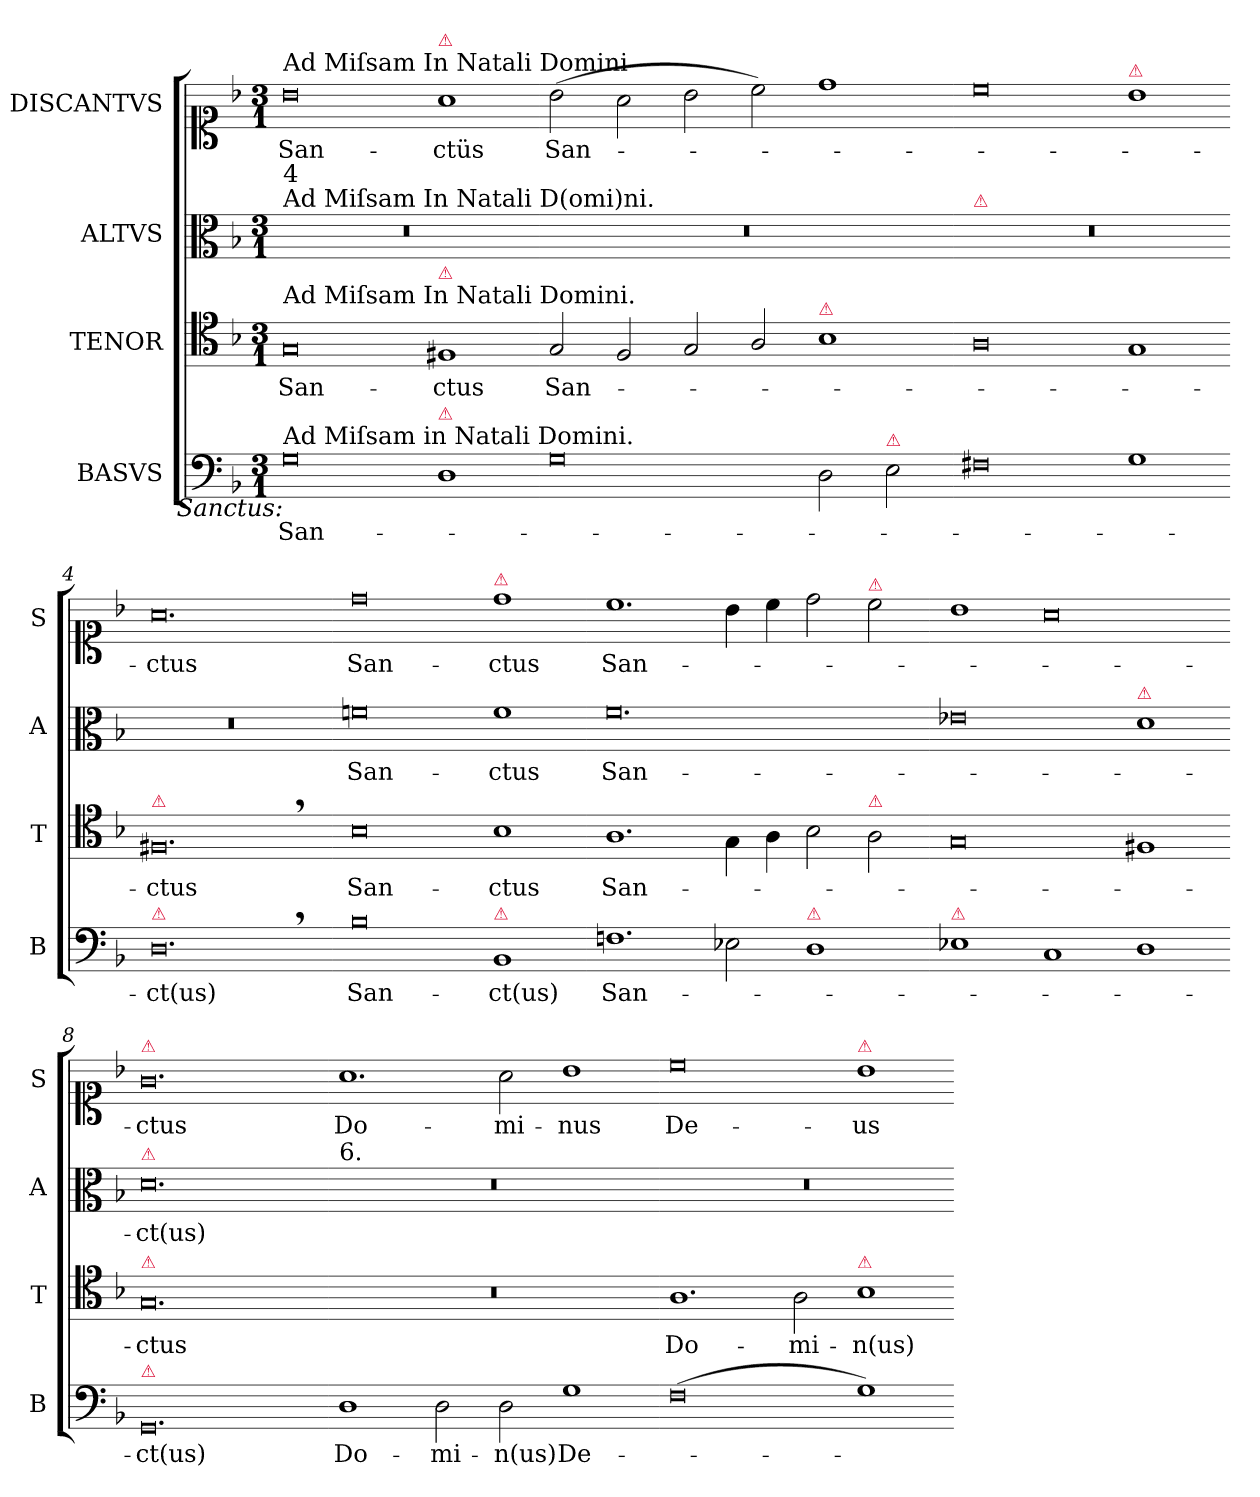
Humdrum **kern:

**kern	**text	**kern	**text	**kern	**text	**kern	**text
*part4	*part4	*part3	*part3	*part2	*part2	*part1	*part1
*staff4	*staff4	*staff3	*staff3	*staff2	*staff2	*staff1	*staff1
*I"BASVS	*	*I"TENOR	*	*I"ALTVS	*	*I"DISCANTVS	*
*I'B	*	*I'T	*	*I'A	*	*I'S	*
*clefF4	*	*clefC4	*	*clefC3	*	*clefC1	*
*k[b-]	*	*k[b-]	*	*k[b-]	*	*k[b-]	*
*G:dor	*	*G:dor	*	*G:dor	*	*G:dor	*
*M3/1	*	*M3/1	*	*M3/1	*	*M3/1	*
=1	=1	=1	=1	=1	=1	=1	=1
!	!	!	!	!	!	!LO:TX:a:t=Ad Miſsam In Natali Domini	!
!	!	!	!	!LO:TX:a:t=Ad Miſsam In Natali D(omi)ni.	!	!	!
!	!	!	!	!LO:TX:a:t=4	!	!	!
!	!	!LO:TX:a:t=Ad Miſsam In Natali Domini.	!	!	!	!	!
!LO:TX:a:t=Ad Miſsam in Natali Domini.	!	!	!	!	!	!	!
!LO:TX:b:i:rj:t=Sanctus&colon;	!	!	!	!	!	!	!
0G\	San-	0G/	San-	0.r	.	0b-\	San-
!	!	!	!	!	!	!LO:TX:a:color=crimson:t=⚠	!
!	!	!LO:TX:a:color=crimson:t=⚠	!	!	!	!	!
!LO:TX:a:color=crimson:t=⚠	!	!	!	!	!	!	!
1D\	.	1F#X/	-ctus	.	.	1a\	-ctüs
=2-	=2-	=2-	=2-	=2-	=2-	=2-	=2-
0G\	.	2G/	San-	0.r	.	(2b-\	San-
.	.	2F#/	.	.	.	2a\	.
.	.	2G/	.	.	.	2b-\	.
.	.	2A/	.	.	.	2cc\)	.
!	!	!LO:TX:a:color=crimson:t=⚠	!	!	!	!	!
2D\	.	1B-\	.	.	.	1dd\	.
!LO:TX:a:color=crimson:t=⚠	!	!	!	!	!	!	!
2E\	.	.	.	.	.	.	.
=3-	=3-	=3-	=3-	=3-	=3-	=3-	=3-
!	!	!	!	!LO:TX:a:color=crimson:t=⚠	!	!	!
0F#X\	.	0A\	.	0.r	.	0cc\	.
!	!	!	!	!	!	!LO:TX:a:color=crimson:t=⚠	!
1G\	.	1G/	.	.	.	1b-\	.
=4-	=4-	=4-	=4-	=4-	=4-	=4-	=4-
!	!	!LO:TX:a:color=crimson:t=⚠	!	!	!	!	!
!LO:TX:a:color=crimson:t=⚠	!	!	!	!	!	!	!
0.D,<\	-ct(us)	0.F#X,</	-ctus	0.r	.	0.a\	-ctus
=5-	=5-	=5-	=5-	=5-	=5-	=5-	=5-
!	!	!	!	!	!	!	!LO:LY:i
0B-\	San-	0B-\	San-	0fn\	San-	0dd\	San-
!	!	!	!	!	!	!LO:TX:a:color=crimson:t=⚠	!
!LO:TX:a:color=crimson:t=⚠	!	!	!	!	!	!	!
!	!	!	!	!	!	!	!LO:LY:i
1BB-/	-ct(us)	1B-\	-ctus	1f\	-ctus	1dd\	-ctus
=6-	=6-	=6-	=6-	=6-	=6-	=6-	=6-
!	!	!	!LO:LY:i	!	!	!	!LO:LY:i
1.Fn\	San-	1.A\	San-	0.f\	San-	1.cc\	San-
2E-X\	.	4G\	.	.	.	4b-\	.
.	.	4A\	.	.	.	4cc\	.
!LO:TX:a:color=crimson:t=⚠	!	!	!	!	!	!	!
1D\	.	2B-\	.	.	.	2dd\	.
!	!	!	!	!	!	!LO:TX:a:color=crimson:t=⚠	!
!	!	!LO:TX:a:color=crimson:t=⚠	!	!	!	!	!
.	.	2A\	.	.	.	2cc\	.
=7-	=7-	=7-	=7-	=7-	=7-	=7-	=7-
!LO:TX:a:color=crimson:t=⚠	!	!	!	!	!	!	!
1E-X\	.	0G/	.	0e-X\	.	1b-\	.
1C/	.	.	.	.	.	0a\	.
!	!	!	!	!LO:TX:a:color=crimson:t=⚠	!	!	!
1D\	.	1F#X/	.	1d\	.	.	.
=8-	=8-	=8-	=8-	=8-	=8-	=8-	=8-
!	!	!	!	!	!	!LO:TX:a:color=crimson:t=⚠	!
!	!	!	!	!LO:TX:a:color=crimson:t=⚠	!	!	!
!	!	!LO:TX:a:color=crimson:t=⚠	!	!	!	!	!
!LO:TX:a:color=crimson:t=⚠	!	!	!	!	!	!	!
!	!	!	!LO:LY:i	!	!	!	!LO:LY:i
0.GG/	-ct(us)	0.G/	-ctus	0.d\	-ct(us)	0.g\	-ctus
=9-	=9-	=9-	=9-	=9-	=9-	=9-	=9-
!	!	!	!	!LO:TX:a:t=6.	!	!	!
1D\	Do-	0.r	.	0.r	.	1.a\	Do-
2D\	-mi-	.	.	.	.	.	.
2D\	-n(us)	.	.	.	.	2a\	-mi-
1G\	De-	.	.	.	.	1b-\	-nus
=10-	=10-	=10-	=10-	=10-	=10-	=10-	=10-
(0F\	.	1.A\	Do-	0.r	.	0cc\	De-
.	.	2A\	-mi-	.	.	.	.
!	!	!	!	!	!	!LO:TX:a:color=crimson:t=⚠	!
!	!	!LO:TX:a:color=crimson:t=⚠	!	!	!	!	!
1G\)	.	1B-\	-n(us)	.	.	1b-\	-us
=-	=-	=-	=-	=-	=-	=-	=-
*-	*-	*-	*-	*-	*-	*-	*-
